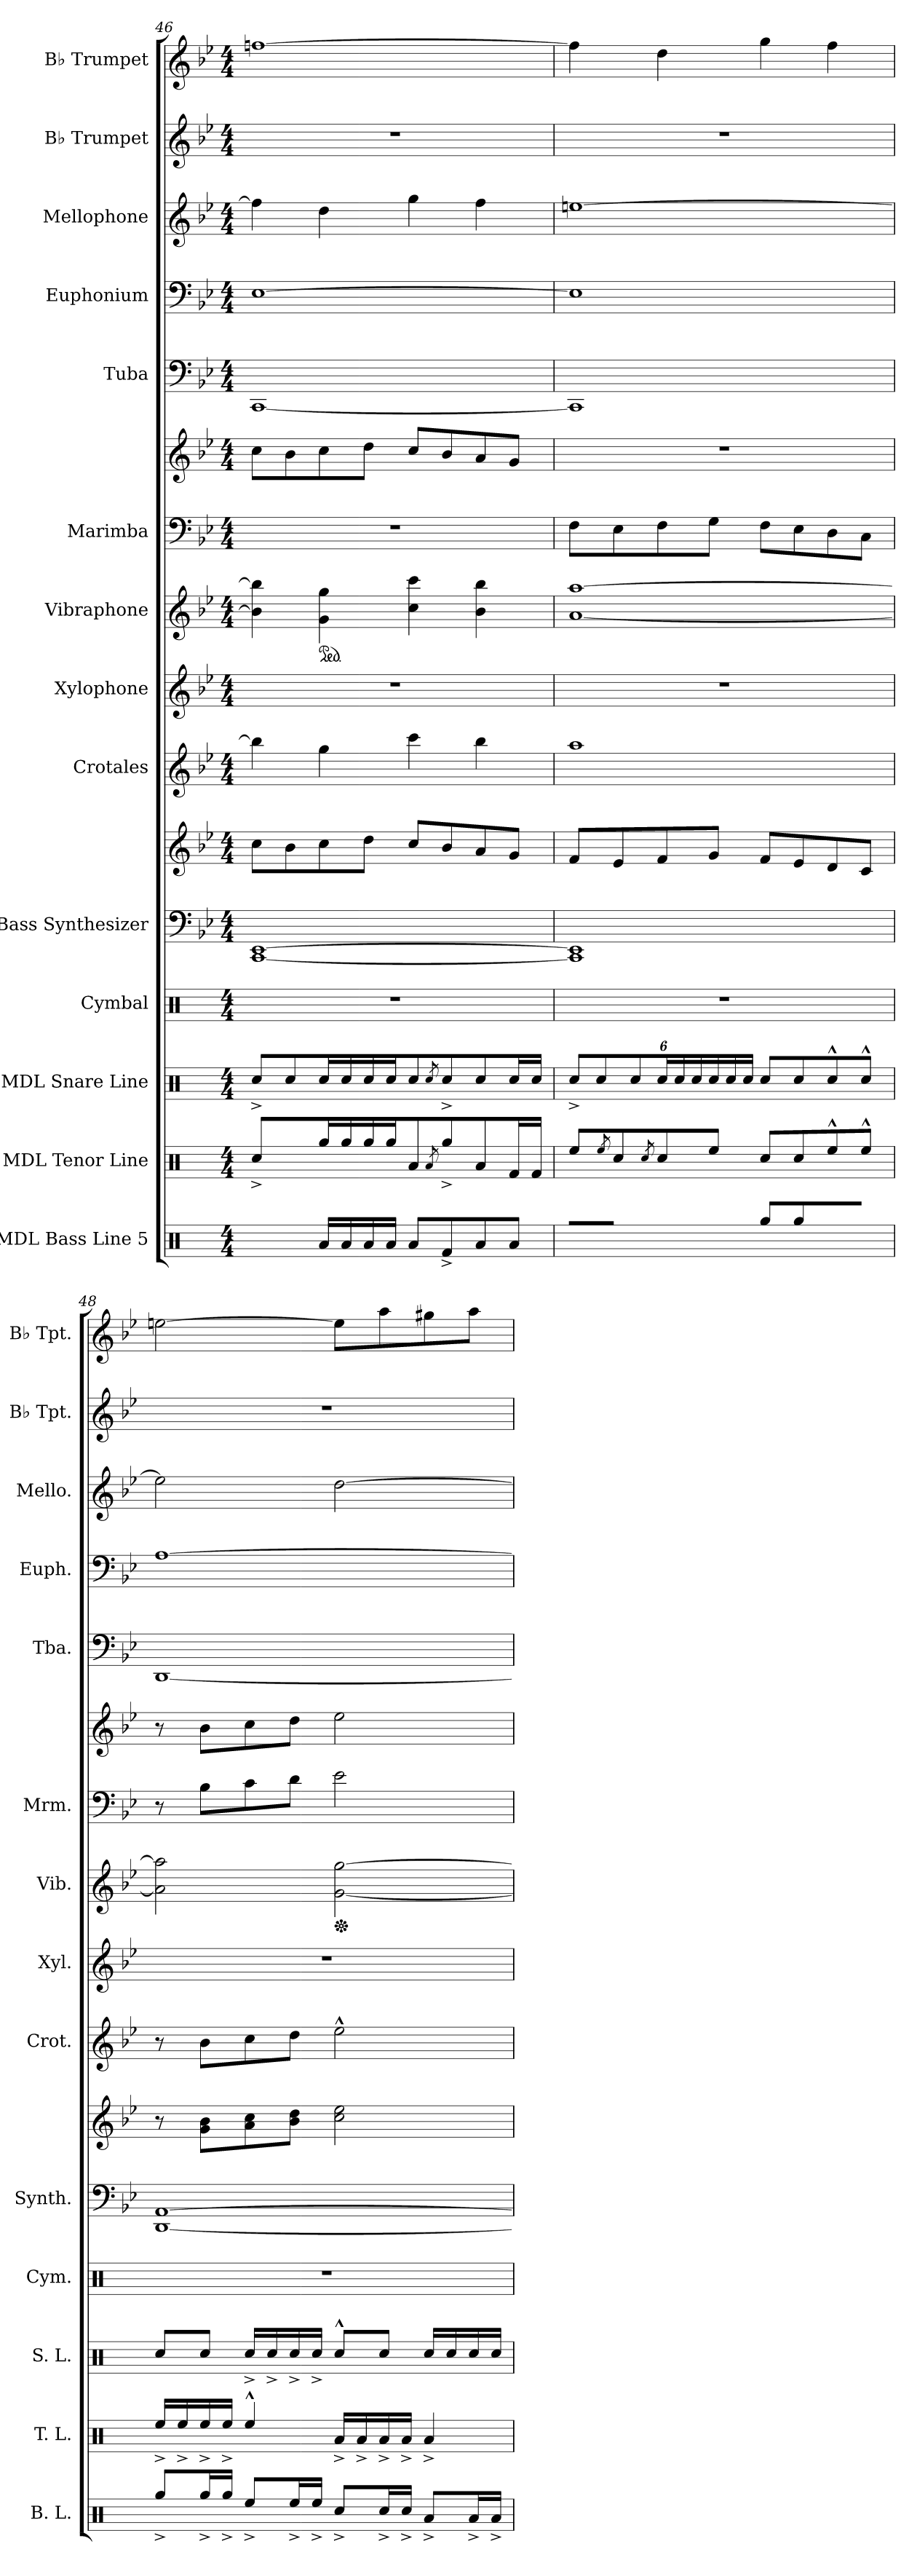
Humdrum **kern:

**kern	**kern	**kern	**kern	**kern	**kern	**kern	**kern	**kern	**kern	**kern	**kern	**kern	**kern	**kern	**kern
*part14	*part13	*part12	*part11	*part10	*part10	*part9	*part8	*part7	*part6	*part6	*part5	*part4	*part3	*part2	*part1
*staff16	*staff15	*staff14	*staff13	*staff12	*staff11	*staff10	*staff9	*staff8	*staff7	*staff6	*staff5	*staff4	*staff3	*staff2	*staff1
*I"MDL Bass Line 5	*I"MDL Tenor Line	*I"MDL Snare Line	*I"Cymbal	*I"Bass Synthesizer	*	*I"Crotales	*I"Xylophone	*I"Vibraphone	*I"Marimba	*	*I"Tuba	*I"Euphonium	*I"Mellophone	*I"B♭ Trumpet	*I"B♭ Trumpet
*I'B. L.	*I'T. L.	*I'S. L.	*I'Cym.	*I'Synth.	*	*I'Crot.	*I'Xyl.	*I'Vib.	*I'Mrm.	*	*I'Tba.	*I'Euph.	*I'Mello.	*I'B♭ Tpt.	*I'B♭ Tpt.
*clefX	*clefX	*clefX	*clefX	*clefF4	*clefG2	*clefG2	*clefG2	*clefG2	*clefF4	*clefG2	*clefF4	*clefF4	*clefG2	*clefG2	*clefG2
*	*	*	*	*	*	*ITrd-14c-24	*ITrd-7c-12	*	*	*	*	*	*ITrd4c7	*ITrd1c2	*ITrd1c2
*k[]	*k[]	*k[]	*k[]	*k[b-e-]	*k[b-e-]	*k[b-e-]	*k[b-e-]	*k[b-e-]	*k[b-e-]	*k[b-e-]	*k[b-e-]	*k[b-e-]	*k[b-e-a-]	*k[b-e-a-d-]	*k[b-e-a-d-]
*M4/4	*M4/4	*M4/4	*M4/4	*M4/4	*M4/4	*M4/4	*M4/4	*M4/4	*M4/4	*M4/4	*M4/4	*M4/4	*M4/4	*M4/4	*M4/4
=46	=46	=46	=46	=46	=46	=46	=46	=46	=46	=46	=46	=46	=46	=46	=46
*	*	*	*	*^	*	*	*	*	*	*	*	*	*	*	*
4R/	4Rcc^/	8Rcc^/L	1r	[1EE-	[1CC	8cc\L	4bbbb-\]	1r	4b-\] 4bb-\]	1r	8cc\L	[1CC	[1E-	4b-\]	1r	[1ee-X
.	.	8Rcc/	.	.	.	8b-\	.	.	.	.	8b-\	.	.	.	.	.
*	*	*	*	*	*	*	*	*	*ped	*	*	*	*	*	*	*
*	*	*tremolo	*	*	*	*	*	*	*	*	*	*	*	*	*	*
16Ra/LL	16Rgg/LL	16Rcc/	.	.	.	8cc\	4gggg\	.	4g\ 4gg\	.	8cc\	.	.	4g\	.	.
16Ra/	16Rgg/	16Rcc/	.	.	.	.	.	.	.	.	.	.	.	.	.	.
16Ra/	16Rgg/	16Rcc/	.	.	.	8dd\J	.	.	.	.	8dd\J	.	.	.	.	.
16Ra/JJ	16Rgg/JJ	16Rcc/JJ	.	.	.	.	.	.	.	.	.	.	.	.	.	.
*	*	*Xtremolo	*	*	*	*	*	*	*	*	*	*	*	*	*	*
8Ra/L	8Ra/L	8Rcc/L	.	.	.	8cc/L	4ccccc\	.	4cc\ 4ccc\	.	8cc/L	.	.	4cc\	.	.
.	8qRa/	8qRcc/	.	.	.	.	.	.	.	.	.	.	.	.	.	.
8Rf^/	8Rgg^/	8Rcc^/	.	.	.	8b-/	.	.	.	.	8b-/	.	.	.	.	.
8Ra/	8Ra/	8Rcc/	.	.	.	8a/	4bbbb-\	.	4b-\ 4bb-\	.	8a/	.	.	4b-\	.	.
*	*tremolo	*	*	*	*	*	*	*	*	*	*	*	*	*	*	*
*	*	*tremolo	*	*	*	*	*	*	*	*	*	*	*	*	*	*
8Ra/J	16Rf/	16Rcc/	.	.	.	8g/J	.	.	.	.	8g/J	.	.	.	.	.
.	16Rf/JJ	16Rcc/JJ	.	.	.	.	.	.	.	.	.	.	.	.	.	.
*	*	*Xtremolo	*	*	*	*	*	*	*	*	*	*	*	*	*	*
*	*Xtremolo	*	*	*	*	*	*	*	*	*	*	*	*	*	*	*
=47	=47	=47	=47	=47	=47	=47	=47	=47	=47	=47	=47	=47	=47	=47	=47	=47
*	*	*Xbrackettup	*	*	*	*	*	*	*	*	*	*	*	*	*	*
8R/L	8Ree/L	12Rcc^/L	1r	1EE-]	1CC]	8f/L	1aaaa	1r	[1a [1aa	8F\L	1r	1CC]	1E-]	[1an	1r	4ee-\]
.	.	12Rcc/	.	.	.	.	.	.	.	.	.	.	.	.	.	.
.	8qRee/	.	.	.	.	.	.	.	.	.	.	.	.	.	.	.
8R/J	8Rcc/	.	.	.	.	8e-/	.	.	.	8E-\	.	.	.	.	.	.
.	.	12Rcc/	.	.	.	.	.	.	.	.	.	.	.	.	.	.
.	8qRcc/	.	.	.	.	.	.	.	.	.	.	.	.	.	.	.
*	*	*tremolo	*	*	*	*	*	*	*	*	*	*	*	*	*	*
4R/	8Rcc/	24Rcc/	.	.	.	8f/	.	.	.	8F\	.	.	.	.	.	4cc\
.	.	24Rcc/	.	.	.	.	.	.	.	.	.	.	.	.	.	.
.	.	24Rcc/	.	.	.	.	.	.	.	.	.	.	.	.	.	.
.	8Ree/J	24Rcc/	.	.	.	8g/J	.	.	.	8G\J	.	.	.	.	.	.
.	.	24Rcc/	.	.	.	.	.	.	.	.	.	.	.	.	.	.
.	.	24Rcc/JJ	.	.	.	.	.	.	.	.	.	.	.	.	.	.
*	*	*Xtremolo	*	*	*	*	*	*	*	*	*	*	*	*	*	*
8Rgg/L	8Rcc/L	8Rcc/L	.	.	.	8f/L	.	.	.	8F\L	.	.	.	.	.	4ff\
8Rgg/	8Rcc/	8Rcc/	.	.	.	8e-/	.	.	.	8E-\	.	.	.	.	.	.
8R^/	8Ree^^/	8Rcc^^/	.	.	.	8d/	.	.	.	8D\	.	.	.	.	.	4ee-\
8R^/J	8Ree^^/J	8Rcc^^/J	.	.	.	8c/J	.	.	.	8C\J	.	.	.	.	.	.
!!LO:PB:g=z
=48	=48	=48	=48	=48	=48	=48	=48	=48	=48	=48	=48	=48	=48	=48	=48	=48
8Rgg^/L	16Ree^/LL	8Rcc/L	1r	[1AA	[1DD	8r	8r	1r	2a\] 2aa\]	8r	8r	[1DD	[1A	2a\]	1r	[2ddn\
.	16Ree^/	.	.	.	.	.	.	.	.	.	.	.	.	.	.	.
16Rgg^/L	16Ree^/	8Rcc/J	.	.	.	8g\ 8b-\L	8bbb-\L	.	.	8B-\L	8b-\L	.	.	.	.	.
16Rgg^/JJ	16Ree^/JJ	.	.	.	.	.	.	.	.	.	.	.	.	.	.	.
8Ree^/L	4Ree^^/	16Rcc^/LL	.	.	.	8a\ 8cc\	8cccc\	.	.	8c\	8cc\	.	.	.	.	.
.	.	16Rcc^/	.	.	.	.	.	.	.	.	.	.	.	.	.	.
16Ree^/L	.	16Rcc^/	.	.	.	8b-\ 8dd\J	8dddd\J	.	.	8d\J	8dd\J	.	.	.	.	.
16Ree^/JJ	.	16Rcc^/JJ	.	.	.	.	.	.	.	.	.	.	.	.	.	.
*	*	*	*	*	*	*	*	*	*Xped	*	*	*	*	*	*	*
8Rcc^/L	16Ra^/LL	8Rcc^^/L	.	.	.	2cc\ 2ee-\	2eeee-^^\	.	[2g\ [2gg\	2e-\	2ee-\	.	.	[2g\	.	8dd\L]
.	16Ra^/	.	.	.	.	.	.	.	.	.	.	.	.	.	.	.
16Rcc^/L	16Ra^/	8Rcc/J	.	.	.	.	.	.	.	.	.	.	.	.	.	8gg\
16Rcc^/JJ	16Ra^/JJ	.	.	.	.	.	.	.	.	.	.	.	.	.	.	.
8Ra^/L	4Ra^/	16Rcc/LL	.	.	.	.	.	.	.	.	.	.	.	.	.	8ff#X\
.	.	16Rcc/	.	.	.	.	.	.	.	.	.	.	.	.	.	.
16Ra^/L	.	16Rcc/	.	.	.	.	.	.	.	.	.	.	.	.	.	8gg\J
16Ra^/JJ	.	16Rcc/JJ	.	.	.	.	.	.	.	.	.	.	.	.	.	.
*	*	*	*	*v	*v	*	*	*	*	*	*	*	*	*	*	*
=	=	=	=	=	=	=	=	=	=	=	=	=	=	=	=
*-	*-	*-	*-	*-	*-	*-	*-	*-	*-	*-	*-	*-	*-	*-	*-
